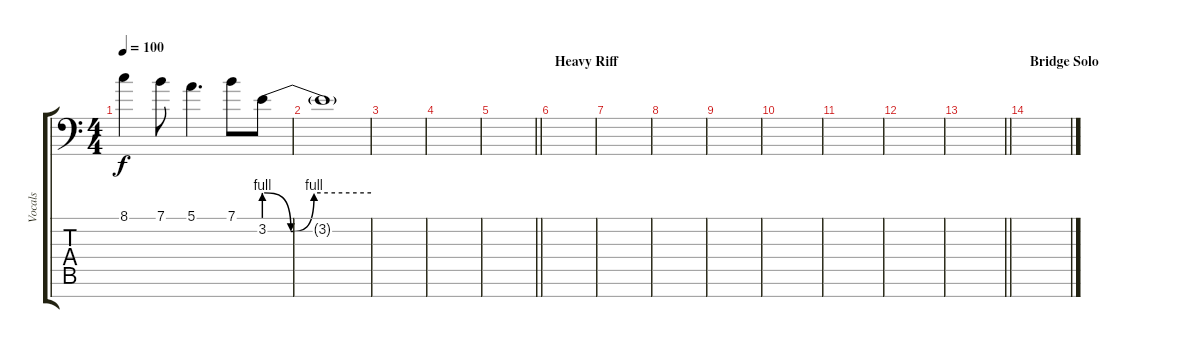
\track ("Vocals" "Vocals") {instrument flute}
\staff {score tabs}
\tuning (E4 B3 G3 D3 A2 E2 C-1) {hide}
\ts (4 4)
\tempo 100
\clef f4
\ks c
8.1{t}.4{dy f} 7.1.8 5.1.4{d} 7.1.8 3.2{be (custom 0 4 15 0 28 4 60 4)}.8 |
3.2{t}.1 |
|
|
\barLineRight lightlight
|
\section ("" "Heavy Riff")
|
|
|
|
|
|
|
\barLineRight lightlight
|
\section ("" "Bridge Solo")
